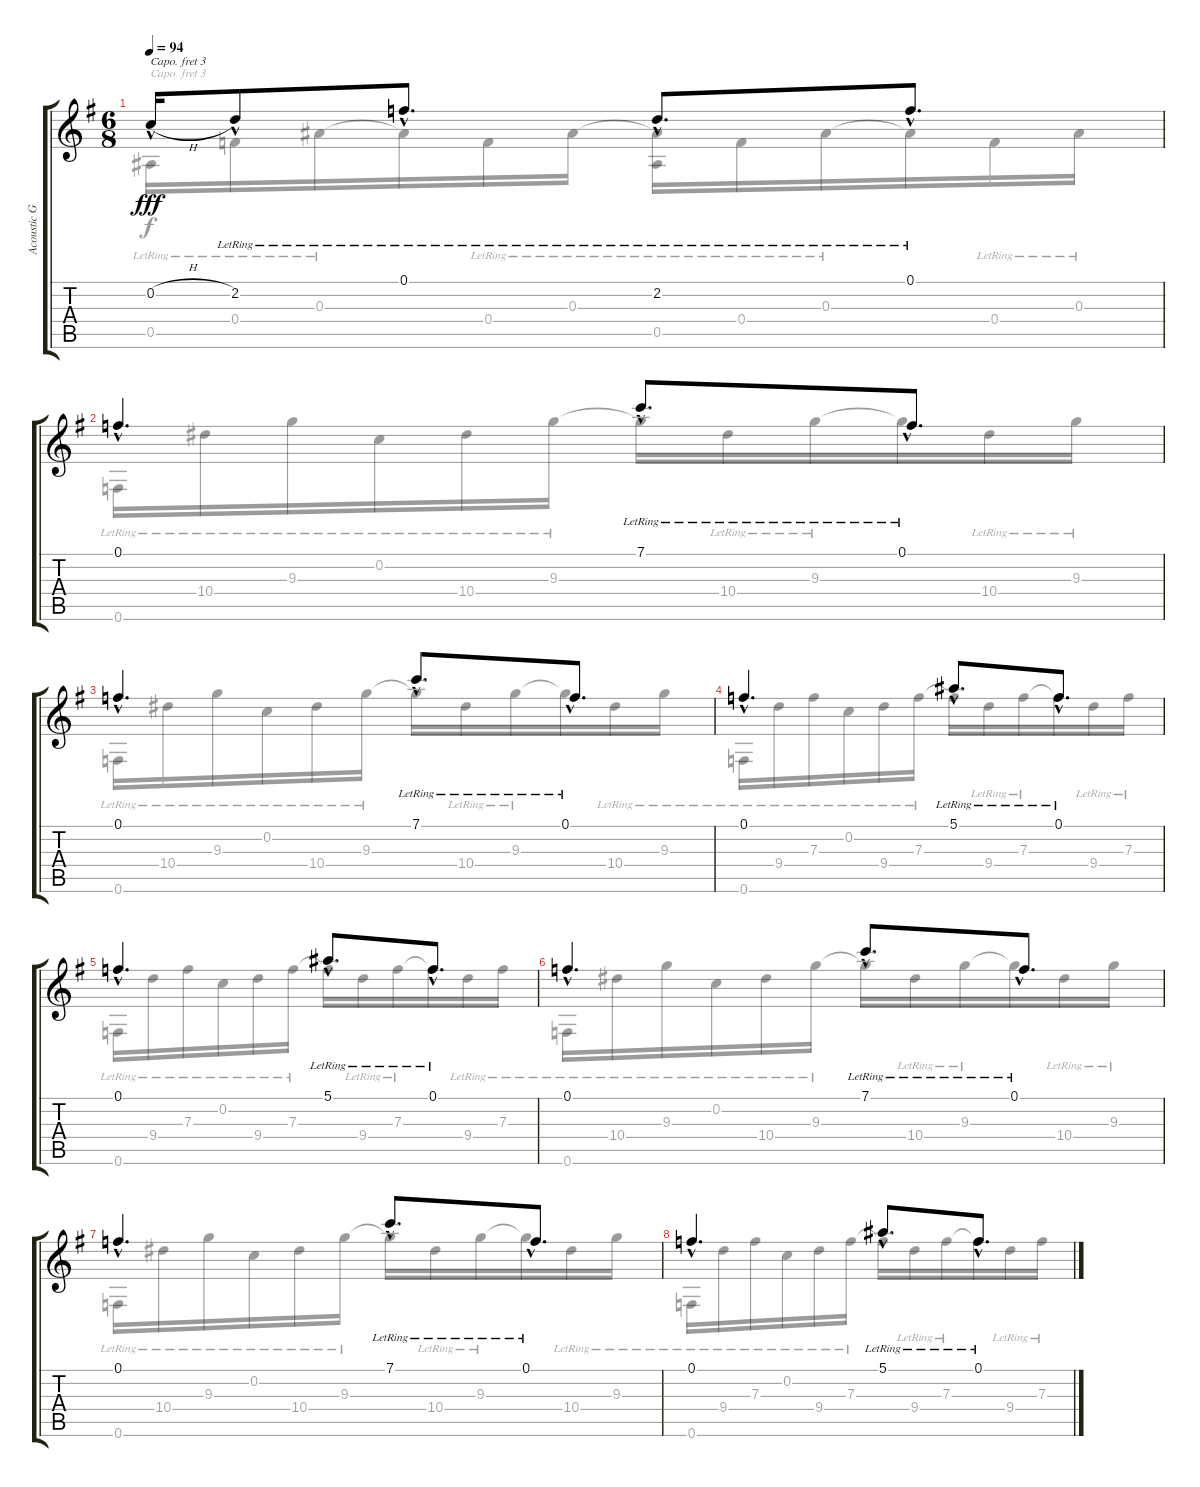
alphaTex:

\track ("Acoustic Guitar" "Acoustic G") {instrument acousticguitarsteel}
\staff {score tabs}
\capo 3
\tuning (D4 A3 G3 D3 G2 D2) {hide}
\voice
\ts (6 8)
\tempo 94
\clef g2
\ks g
0.2{h hac}.16{dy fff} 2.2{hac lr}.8 0.1{hac lr}.8{d} 2.2{hac lr}.8{d} 0.1{hac lr}.8{d} |
0.1{hac}.4{d} 7.1{hac lr}.8{d} 0.1{hac lr}.8{d} |
0.1{hac}.4{d} 7.1{hac lr}.8{d} 0.1{hac lr}.8{d} |
0.1{hac}.4{d} 5.1{hac lr}.8{d} 0.1{hac lr}.8{d} |
0.1{hac}.4{d} 5.1{hac lr}.8{d} 0.1{hac lr}.8{d} |
0.1{hac}.4{d} 7.1{hac lr}.8{d} 0.1{hac lr}.8{d} |
0.1{hac}.4{d} 7.1{hac lr}.8{d} 0.1{hac lr}.8{d} |
0.1{hac}.4{d} 5.1{hac lr}.8{d} 0.1{hac lr}.8{d}
\voice
\clef g2
\ottava regular
\simile none
\ks g
0.5{lr}.16{dy f} 0.4{lr}.16 0.3{lr}.16 0.3{t}.16 0.4{lr}.16 0.3{lr}.16 (0.3{t} 0.5{lr}).16 0.4{lr}.16 0.3{lr}.16 0.3{t}.16 0.4{lr}.16 0.3{lr}.16 |
0.6{lr}.16 10.4{lr}.16 9.3{lr}.16 0.2{lr}.16 10.4{lr}.16 9.3{lr}.16 9.3{t}.16 10.4{lr}.16 9.3{lr}.16 9.3{t}.16 10.4{lr}.16 9.3{lr}.16 |
0.6{lr}.16 10.4{lr}.16 9.3{lr}.16 0.2{lr}.16 10.4{lr}.16 9.3{lr}.16 9.3{t}.16 10.4{lr}.16 9.3{lr}.16 9.3{t}.16 10.4{lr}.16 9.3{lr}.16 |
0.6{lr}.16 9.4{lr}.16 7.3{lr}.16 0.2{lr}.16 9.4{lr}.16 7.3{lr}.16 7.3{t}.16 9.4{lr}.16 7.3{lr}.16 7.3{t}.16 9.4{lr}.16 7.3{lr}.16 |
0.6{lr}.16 9.4{lr}.16 7.3{lr}.16 0.2{lr}.16 9.4{lr}.16 7.3{lr}.16 7.3{t}.16 9.4{lr}.16 7.3{lr}.16 7.3{t}.16 9.4{lr}.16 7.3{lr}.16 |
0.6{lr}.16 10.4{lr}.16 9.3{lr}.16 0.2{lr}.16 10.4{lr}.16 9.3{lr}.16 9.3{t}.16 10.4{lr}.16 9.3{lr}.16 9.3{t}.16 10.4{lr}.16 9.3{lr}.16 |
0.6{lr}.16 10.4{lr}.16 9.3{lr}.16 0.2{lr}.16 10.4{lr}.16 9.3{lr}.16 9.3{t}.16 10.4{lr}.16 9.3{lr}.16 9.3{t}.16 10.4{lr}.16 9.3{lr}.16 |
0.6{lr}.16 9.4{lr}.16 7.3{lr}.16 0.2{lr}.16 9.4{lr}.16 7.3{lr}.16 7.3{t}.16 9.4{lr}.16 7.3{lr}.16 7.3{t}.16 9.4{lr}.16 7.3{lr}.16
